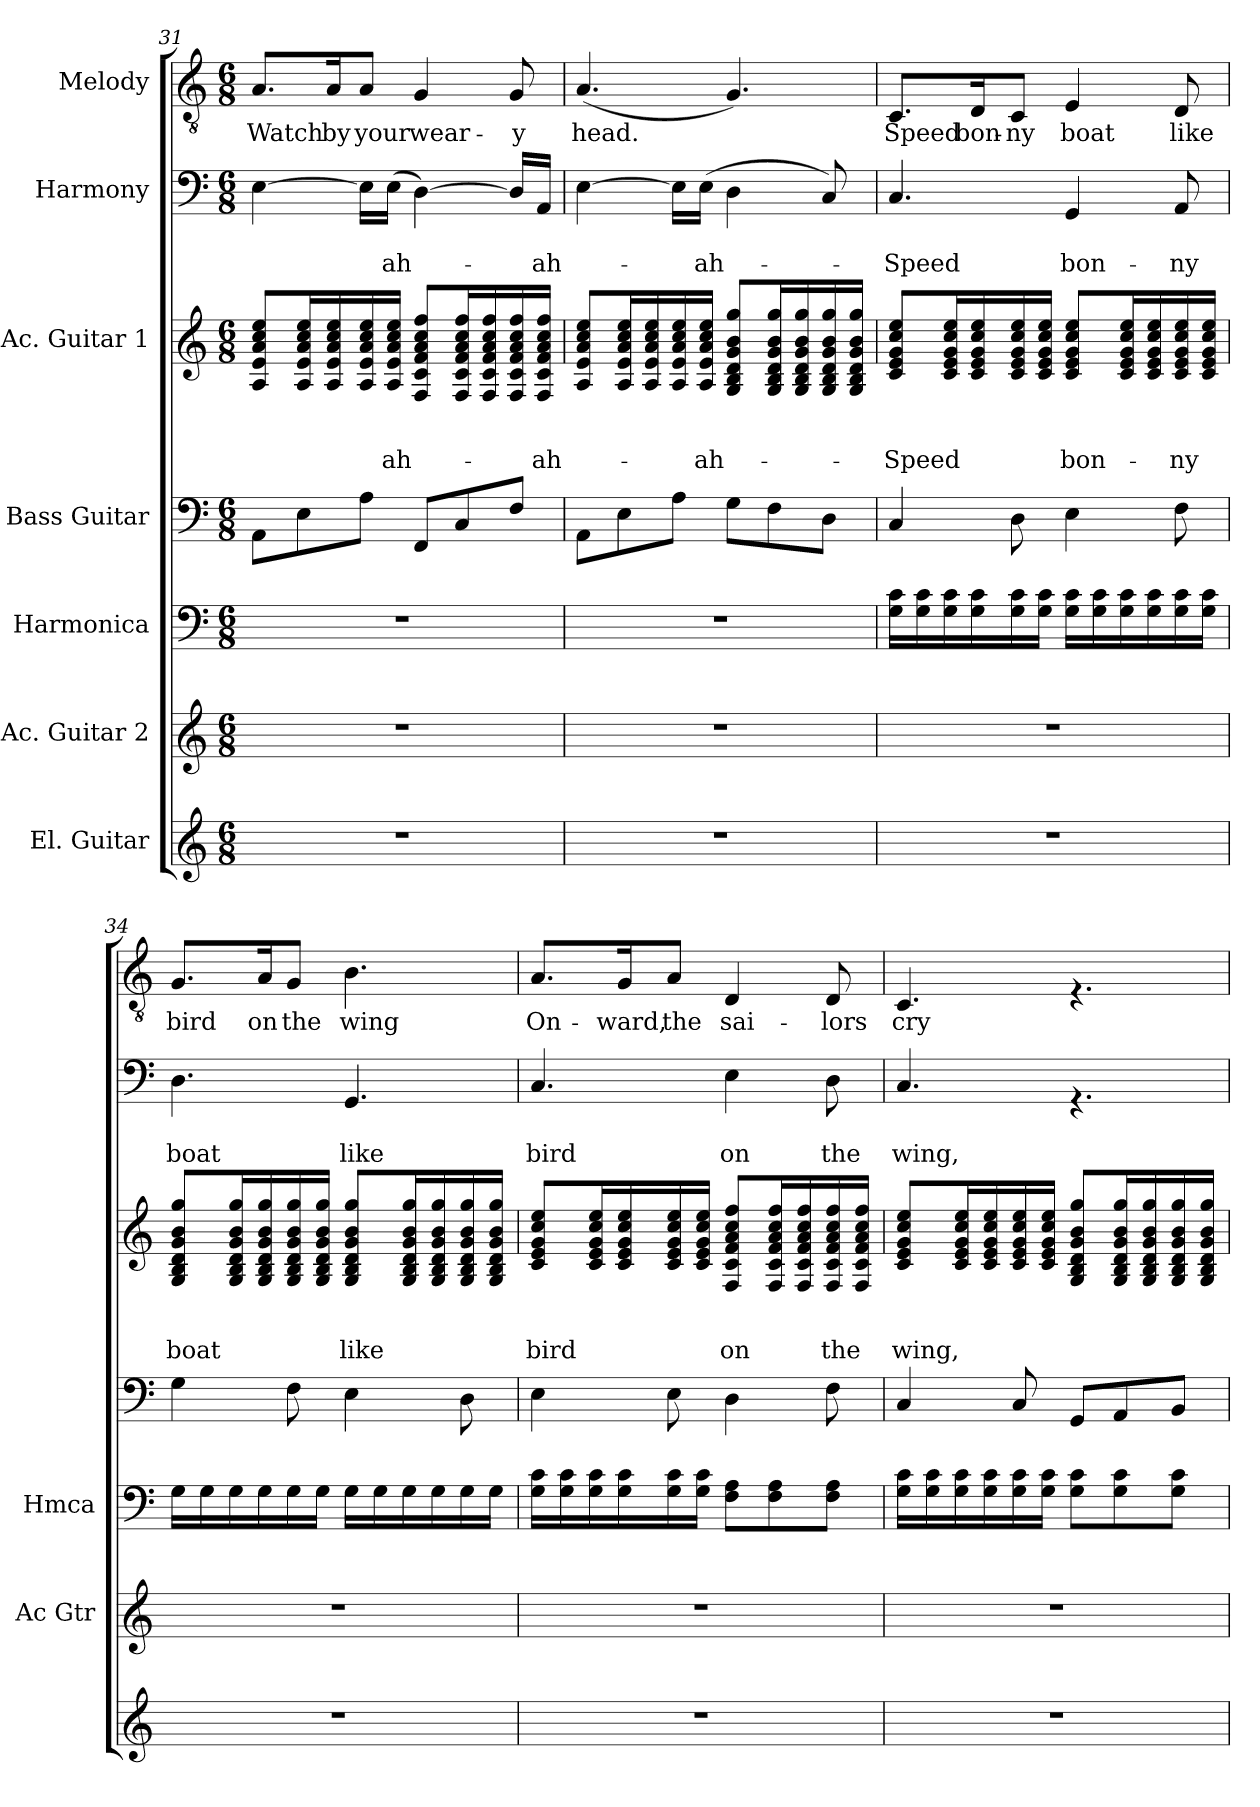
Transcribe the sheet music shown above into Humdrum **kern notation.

**kern	**kern	**kern	**kern	**kern	**text	**text	**text	**kern	**text	**text	**kern	**text
*part7	*part6	*part5	*part4	*part3	*part3	*part3	*part3	*part2	*part2	*part2	*part1	*part1
*staff7	*staff6	*staff5	*staff4	*staff3	*staff3	*staff3	*staff3	*staff2	*staff2	*staff2	*staff1	*staff1
*I"El. Guitar	*I"Ac. Guitar 2	*I"Harmonica	*I"Bass Guitar	*I"Ac. Guitar 1	*	*	*	*I"Harmony	*	*	*I"Melody	*
*	*I'Ac Gtr	*I'Hmca	*	*	*	*	*	*	*	*	*	*
*clefG2	*clefG2	*clefF4	*clefF4	*clefG2	*	*	*	*clefF4	*	*	*clefGv2	*
*ITrd7c12	*ITrd7c12	*	*ITrd7c12	*	*	*	*	*	*	*	*	*
*k[]	*k[]	*k[]	*k[]	*k[]	*	*	*	*k[]	*	*	*k[]	*
*C:	*C:	*C:	*C:	*C:	*	*	*	*C:	*	*	*C:	*
*M6/8	*M6/8	*M6/8	*M6/8	*M6/8	*	*	*	*M6/8	*	*	*M6/8	*
=31	=31	=31	=31	=31	=31	=31	=31	=31	=31	=31	=31	=31
!	!	!	!	!	!	!	!	!	!	!	!	!LO:LY:b
2.r	2.r	2.r	8AAA\L	8A/ 8e/ 8a/ 8cc/ 8ee/L	.	.	.	[>4E\	.	.	8.A/L	Watch
.	.	.	8EE\	16A/ 16e/ 16a/ 16cc/ 16ee/L	.	.	.	.	.	.	.	.
!	!	!	!	!	!	!	!	!	!	!	!	!LO:LY:b
.	.	.	.	16A/ 16e/ 16a/ 16cc/ 16ee/	.	.	.	.	.	.	16A/k	by
!	!	!	!	!	!	!	!	!	!	!	!	!LO:LY:b
.	.	.	8AA\J	16A/ 16e/ 16a/ 16cc/ 16ee/	.	.	.	16E\LL]	.	.	8A/J	your
!	!	!	!	!	!	!	!LO:LY:a	!	!	!LO:LY:b	!	!
.	.	.	.	16A/ 16e/ 16a/ 16cc/ 16ee/JJ	.	.	-ah-	(>16E\JJ	.	-ah-	.	.
!	!	!	!	!	!	!	!	!	!	!	!	!LO:LY:b
.	.	.	8FFF/L	8F/ 8c/ 8f/ 8a/ 8cc/ 8ff/L	.	.	.	[>4D\)	.	.	4G/	wear-
.	.	.	8CC/	16F/ 16c/ 16f/ 16a/ 16cc/ 16ff/L	.	.	.	.	.	.	.	.
.	.	.	.	16F/ 16c/ 16f/ 16a/ 16cc/ 16ff/	.	.	.	.	.	.	.	.
!	!	!	!	!	!	!	!	!	!	!	!	!LO:LY:b
.	.	.	8FF/J	16F/ 16c/ 16f/ 16a/ 16cc/ 16ff/	.	.	.	16D/LL]	.	.	8G/	-y
!	!	!	!	!	!	!	!LO:LY:a	!	!	!LO:LY:b	!	!
.	.	.	.	16F/ 16c/ 16f/ 16a/ 16cc/ 16ff/JJ	.	.	-ah-	16AA/JJ	.	-ah-	.	.
=32	=32	=32	=32	=32	=32	=32	=32	=32	=32	=32	=32	=32
!	!	!	!	!	!	!	!	!	!	!	!	!LO:LY:b
2.r	2.r	2.r	8AAA\L	8A/ 8e/ 8a/ 8cc/ 8ee/L	.	.	.	[>4E\	.	.	(<4.A/	head.
.	.	.	8EE\	16A/ 16e/ 16a/ 16cc/ 16ee/L	.	.	.	.	.	.	.	.
.	.	.	.	16A/ 16e/ 16a/ 16cc/ 16ee/	.	.	.	.	.	.	.	.
.	.	.	8AA\J	16A/ 16e/ 16a/ 16cc/ 16ee/	.	.	.	16E\LL]	.	.	.	.
!	!	!	!	!	!	!	!LO:LY:a	!	!	!LO:LY:b	!	!
.	.	.	.	16A/ 16e/ 16a/ 16cc/ 16ee/JJ	.	.	-ah-	(>16E\JJ	.	-ah-	.	.
.	.	.	8GG\L	8G/ 8B/ 8d/ 8g/ 8b/ 8gg/L	.	.	.	4D\	.	.	4.G/)	.
.	.	.	8FF\	16G/ 16B/ 16d/ 16g/ 16b/ 16gg/L	.	.	.	.	.	.	.	.
.	.	.	.	16G/ 16B/ 16d/ 16g/ 16b/ 16gg/	.	.	.	.	.	.	.	.
.	.	.	8DD\J	16G/ 16B/ 16d/ 16g/ 16b/ 16gg/	.	.	.	8C/)	.	.	.	.
.	.	.	.	16G/ 16B/ 16d/ 16g/ 16b/ 16gg/JJ	.	.	.	.	.	.	.	.
=33	=33	=33	=33	=33	=33	=33	=33	=33	=33	=33	=33	=33
!	!	!	!	!	!	!	!LO:LY:a	!	!	!LO:LY:b	!	!LO:LY:b
2.r	2.r	16G\ 16c\LL	4CC/	8c/ 8e/ 8g/ 8cc/ 8ee/L	.	.	-Speed	4.C/	.	-Speed	8.C/L	Speed
.	.	16G\ 16c\	.	.	.	.	.	.	.	.	.	.
.	.	16G\ 16c\	.	16c/ 16e/ 16g/ 16cc/ 16ee/L	.	.	.	.	.	.	.	.
!	!	!	!	!	!	!	!	!	!	!	!	!LO:LY:b
.	.	16G\ 16c\	.	16c/ 16e/ 16g/ 16cc/ 16ee/	.	.	.	.	.	.	16D/k	bon-
!	!	!	!	!	!	!	!	!	!	!	!	!LO:LY:b
.	.	16G\ 16c\	8DD\	16c/ 16e/ 16g/ 16cc/ 16ee/	.	.	.	.	.	.	8C/J	-ny
.	.	16G\ 16c\JJ	.	16c/ 16e/ 16g/ 16cc/ 16ee/JJ	.	.	.	.	.	.	.	.
!	!	!	!	!	!	!	!LO:LY:a	!	!	!LO:LY:b	!	!LO:LY:b
.	.	16G\ 16c\LL	4EE\	8c/ 8e/ 8g/ 8cc/ 8ee/L	.	.	bon-	4GG/	.	bon-	4E/	boat
.	.	16G\ 16c\	.	.	.	.	.	.	.	.	.	.
.	.	16G\ 16c\	.	16c/ 16e/ 16g/ 16cc/ 16ee/L	.	.	.	.	.	.	.	.
.	.	16G\ 16c\	.	16c/ 16e/ 16g/ 16cc/ 16ee/	.	.	.	.	.	.	.	.
!	!	!	!	!	!	!	!LO:LY:a	!	!	!LO:LY:b	!	!LO:LY:b
.	.	16G\ 16c\	8FF\	16c/ 16e/ 16g/ 16cc/ 16ee/	.	.	-ny	8AA/	.	-ny	8D/	like
.	.	16G\ 16c\JJ	.	16c/ 16e/ 16g/ 16cc/ 16ee/JJ	.	.	.	.	.	.	.	.
!!LO:PB:g=z
=34	=34	=34	=34	=34	=34	=34	=34	=34	=34	=34	=34	=34
!	!	!	!	!	!	!	!LO:LY:a	!	!	!LO:LY:b	!	!LO:LY:b
2.r	2.r	16G\LL	4GG\	8G/ 8B/ 8d/ 8g/ 8b/ 8gg/L	.	.	boat	4.D\	.	boat	8.G/L	bird
.	.	16G\	.	.	.	.	.	.	.	.	.	.
.	.	16G\	.	16G/ 16B/ 16d/ 16g/ 16b/ 16gg/L	.	.	.	.	.	.	.	.
!	!	!	!	!	!	!	!	!	!	!	!	!LO:LY:b
.	.	16G\	.	16G/ 16B/ 16d/ 16g/ 16b/ 16gg/	.	.	.	.	.	.	16A/k	on
!	!	!	!	!	!	!	!	!	!	!	!	!LO:LY:b
.	.	16G\	8FF\	16G/ 16B/ 16d/ 16g/ 16b/ 16gg/	.	.	.	.	.	.	8G/J	the
.	.	16G\JJ	.	16G/ 16B/ 16d/ 16g/ 16b/ 16gg/JJ	.	.	.	.	.	.	.	.
!	!	!	!	!	!	!	!LO:LY:a	!	!	!LO:LY:b	!	!LO:LY:b
.	.	16G\LL	4EE\	8G/ 8B/ 8d/ 8g/ 8b/ 8gg/L	.	.	like	4.GG/	.	like	4.B\	wing
.	.	16G\	.	.	.	.	.	.	.	.	.	.
.	.	16G\	.	16G/ 16B/ 16d/ 16g/ 16b/ 16gg/L	.	.	.	.	.	.	.	.
.	.	16G\	.	16G/ 16B/ 16d/ 16g/ 16b/ 16gg/	.	.	.	.	.	.	.	.
.	.	16G\	8DD\	16G/ 16B/ 16d/ 16g/ 16b/ 16gg/	.	.	.	.	.	.	.	.
.	.	16G\JJ	.	16G/ 16B/ 16d/ 16g/ 16b/ 16gg/JJ	.	.	.	.	.	.	.	.
=35	=35	=35	=35	=35	=35	=35	=35	=35	=35	=35	=35	=35
!	!	!	!	!	!	!	!LO:LY:a	!	!	!LO:LY:b	!	!LO:LY:b
2.r	2.r	16G\ 16c\LL	4EE\	8c/ 8e/ 8g/ 8cc/ 8ee/L	.	.	bird	4.C/	.	bird	8.A/L	On-
.	.	16G\ 16c\	.	.	.	.	.	.	.	.	.	.
.	.	16G\ 16c\	.	16c/ 16e/ 16g/ 16cc/ 16ee/L	.	.	.	.	.	.	.	.
!	!	!	!	!	!	!	!	!	!	!	!	!LO:LY:b
.	.	16G\ 16c\	.	16c/ 16e/ 16g/ 16cc/ 16ee/	.	.	.	.	.	.	16G/k	-ward,
!	!	!	!	!	!	!	!	!	!	!	!	!LO:LY:b
.	.	16G\ 16c\	8EE\	16c/ 16e/ 16g/ 16cc/ 16ee/	.	.	.	.	.	.	8A/J	the
.	.	16G\ 16c\JJ	.	16c/ 16e/ 16g/ 16cc/ 16ee/JJ	.	.	.	.	.	.	.	.
!	!	!	!	!	!	!	!LO:LY:a	!	!	!LO:LY:b	!	!LO:LY:b
.	.	8F\ 8A\L	4DD\	8F/ 8c/ 8f/ 8a/ 8cc/ 8ff/L	.	.	on	4E\	.	on	4D/	sai-
.	.	8F\ 8A\	.	16F/ 16c/ 16f/ 16a/ 16cc/ 16ff/L	.	.	.	.	.	.	.	.
.	.	.	.	16F/ 16c/ 16f/ 16a/ 16cc/ 16ff/	.	.	.	.	.	.	.	.
!	!	!	!	!	!	!	!LO:LY:a	!	!	!LO:LY:b	!	!LO:LY:b
.	.	8F\ 8A\J	8FF\	16F/ 16c/ 16f/ 16a/ 16cc/ 16ff/	.	.	the	8D\	.	the	8D/	-lors
.	.	.	.	16F/ 16c/ 16f/ 16a/ 16cc/ 16ff/JJ	.	.	.	.	.	.	.	.
=36	=36	=36	=36	=36	=36	=36	=36	=36	=36	=36	=36	=36
!	!	!	!	!	!	!	!LO:LY:a	!	!	!LO:LY:b	!	!LO:LY:b
2.r	2.r	16G\ 16c\LL	4CC/	8c/ 8e/ 8g/ 8cc/ 8ee/L	.	.	wing,	4.C/	.	wing,	4.C/	cry
.	.	16G\ 16c\	.	.	.	.	.	.	.	.	.	.
.	.	16G\ 16c\	.	16c/ 16e/ 16g/ 16cc/ 16ee/L	.	.	.	.	.	.	.	.
.	.	16G\ 16c\	.	16c/ 16e/ 16g/ 16cc/ 16ee/	.	.	.	.	.	.	.	.
.	.	16G\ 16c\	8CC/	16c/ 16e/ 16g/ 16cc/ 16ee/	.	.	.	.	.	.	.	.
.	.	16G\ 16c\JJ	.	16c/ 16e/ 16g/ 16cc/ 16ee/JJ	.	.	.	.	.	.	.	.
.	.	8G\ 8c\L	8GGG/L	8G/ 8B/ 8d/ 8g/ 8b/ 8gg/L	.	.	.	4.rAA	.	.	4.rF	.
.	.	8G\ 8c\	8AAA/	16G/ 16B/ 16d/ 16g/ 16b/ 16gg/L	.	.	.	.	.	.	.	.
.	.	.	.	16G/ 16B/ 16d/ 16g/ 16b/ 16gg/	.	.	.	.	.	.	.	.
.	.	8G\ 8c\J	8BBB/J	16G/ 16B/ 16d/ 16g/ 16b/ 16gg/	.	.	.	.	.	.	.	.
.	.	.	.	16G/ 16B/ 16d/ 16g/ 16b/ 16gg/JJ	.	.	.	.	.	.	.	.
=	=	=	=	=	=	=	=	=	=	=	=	=
*-	*-	*-	*-	*-	*-	*-	*-	*-	*-	*-	*-	*-
